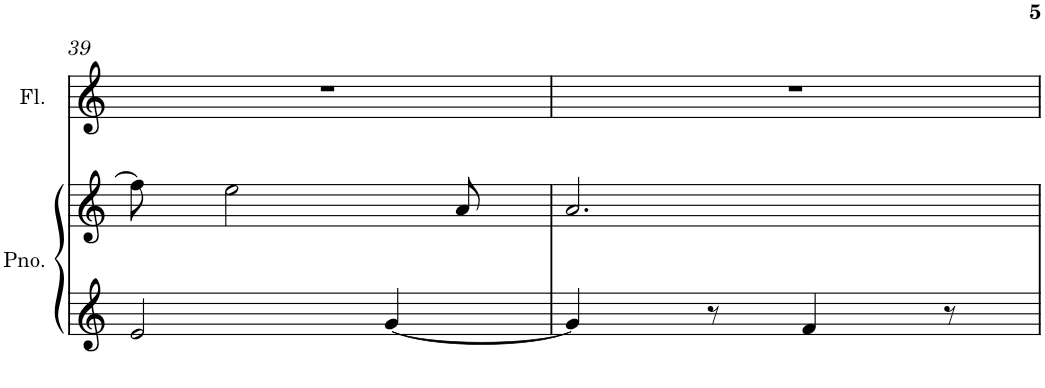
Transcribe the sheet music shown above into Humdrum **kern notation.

**kern	**kern	**kern
*part2	*part2	*part1
*staff3	*staff2	*staff1
*I"Piano	*	*I"Flute
*I'Pno.	*	*I'Fl.
!!LO:PB:g=z
*clefG2	*clefG2	*clefG2
*k[]	*k[]	*k[]
*M6/8	*M6/8	*M6/8
=39	=39	=39
2e/	8ff\]	2.r
.	2ee\	.
[4g/	.	.
.	8a/	.
=40	=40	=40
4g/]	2.a/	2.r
8r	.	.
4f/	.	.
8r	.	.
=	=	=
*-	*-	*-
